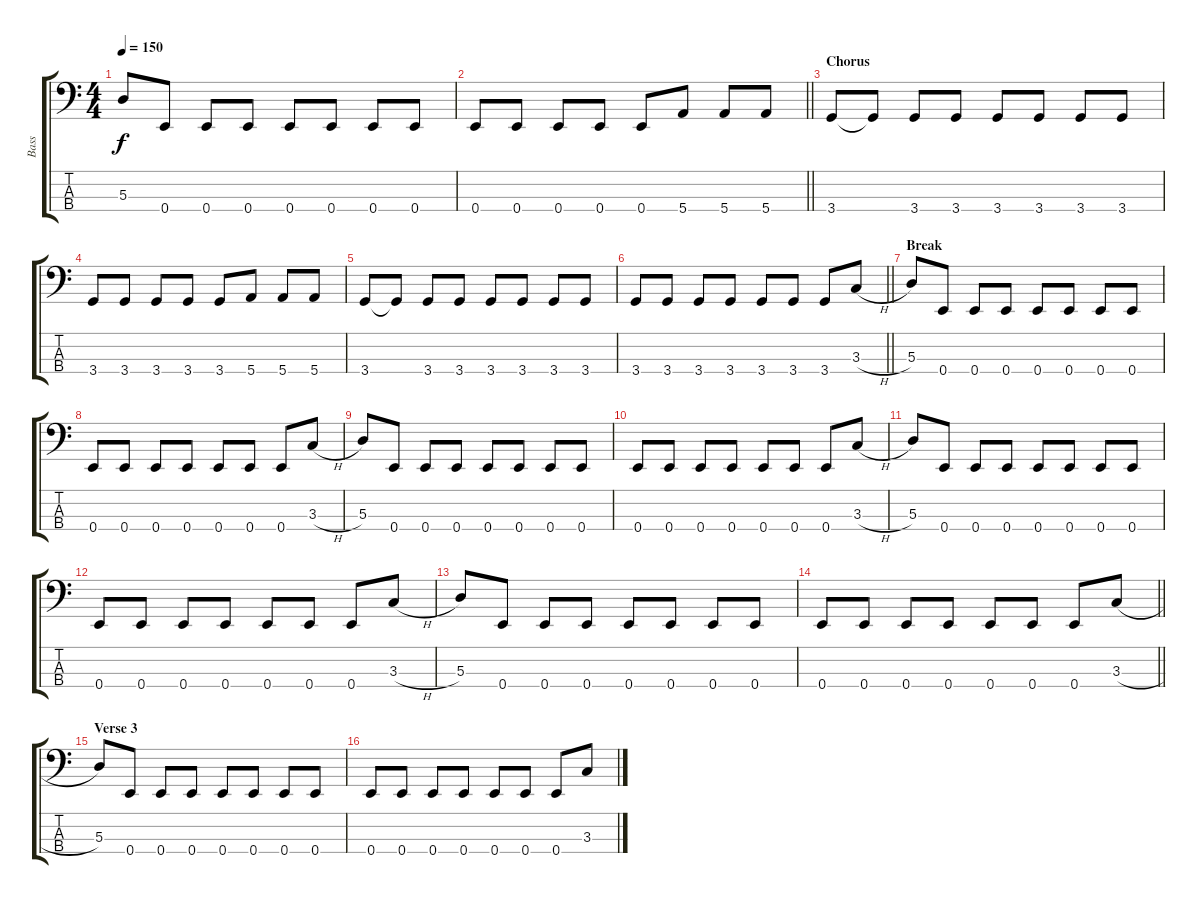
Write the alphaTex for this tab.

\track ("Bass" "Bass") {instrument electricbasspick}
\staff {score tabs}
\tuning (G2 D2 A1 E1) {hide}
\ts (4 4)
\tempo 150
\clef f4
\ks c
5.3.8{dy f} 0.4.8 0.4.8 0.4.8 0.4.8 0.4.8 0.4.8 0.4.8 |
\barLineRight lightlight
0.4.8 0.4.8 0.4.8 0.4.8 0.4.8 5.4.8 5.4.8 5.4.8 |
\section ("" "Chorus")
3.4.8 3.4{t}.8 3.4.8 3.4.8 3.4.8 3.4.8 3.4.8 3.4.8 |
3.4.8 3.4.8 3.4.8 3.4.8 3.4.8 5.4.8 5.4.8 5.4.8 |
3.4.8 3.4{t}.8 3.4.8 3.4.8 3.4.8 3.4.8 3.4.8 3.4.8 |
\barLineRight lightlight
3.4.8 3.4.8 3.4.8 3.4.8 3.4.8 3.4.8 3.4.8 3.3{h}.8 |
\section ("" "Break")
5.3.8 0.4.8 0.4.8 0.4.8 0.4.8 0.4.8 0.4.8 0.4.8 |
0.4.8 0.4.8 0.4.8 0.4.8 0.4.8 0.4.8 0.4.8 3.3{h}.8 |
5.3.8 0.4.8 0.4.8 0.4.8 0.4.8 0.4.8 0.4.8 0.4.8 |
0.4.8 0.4.8 0.4.8 0.4.8 0.4.8 0.4.8 0.4.8 3.3{h}.8 |
5.3.8 0.4.8 0.4.8 0.4.8 0.4.8 0.4.8 0.4.8 0.4.8 |
0.4.8 0.4.8 0.4.8 0.4.8 0.4.8 0.4.8 0.4.8 3.3{h}.8 |
5.3.8 0.4.8 0.4.8 0.4.8 0.4.8 0.4.8 0.4.8 0.4.8 |
\barLineRight lightlight
0.4.8 0.4.8 0.4.8 0.4.8 0.4.8 0.4.8 0.4.8 3.3{h}.8 |
\section ("" "Verse 3")
5.3.8 0.4.8 0.4.8 0.4.8 0.4.8 0.4.8 0.4.8 0.4.8 |
0.4.8 0.4.8 0.4.8 0.4.8 0.4.8 0.4.8 0.4.8 3.3{h}.8
